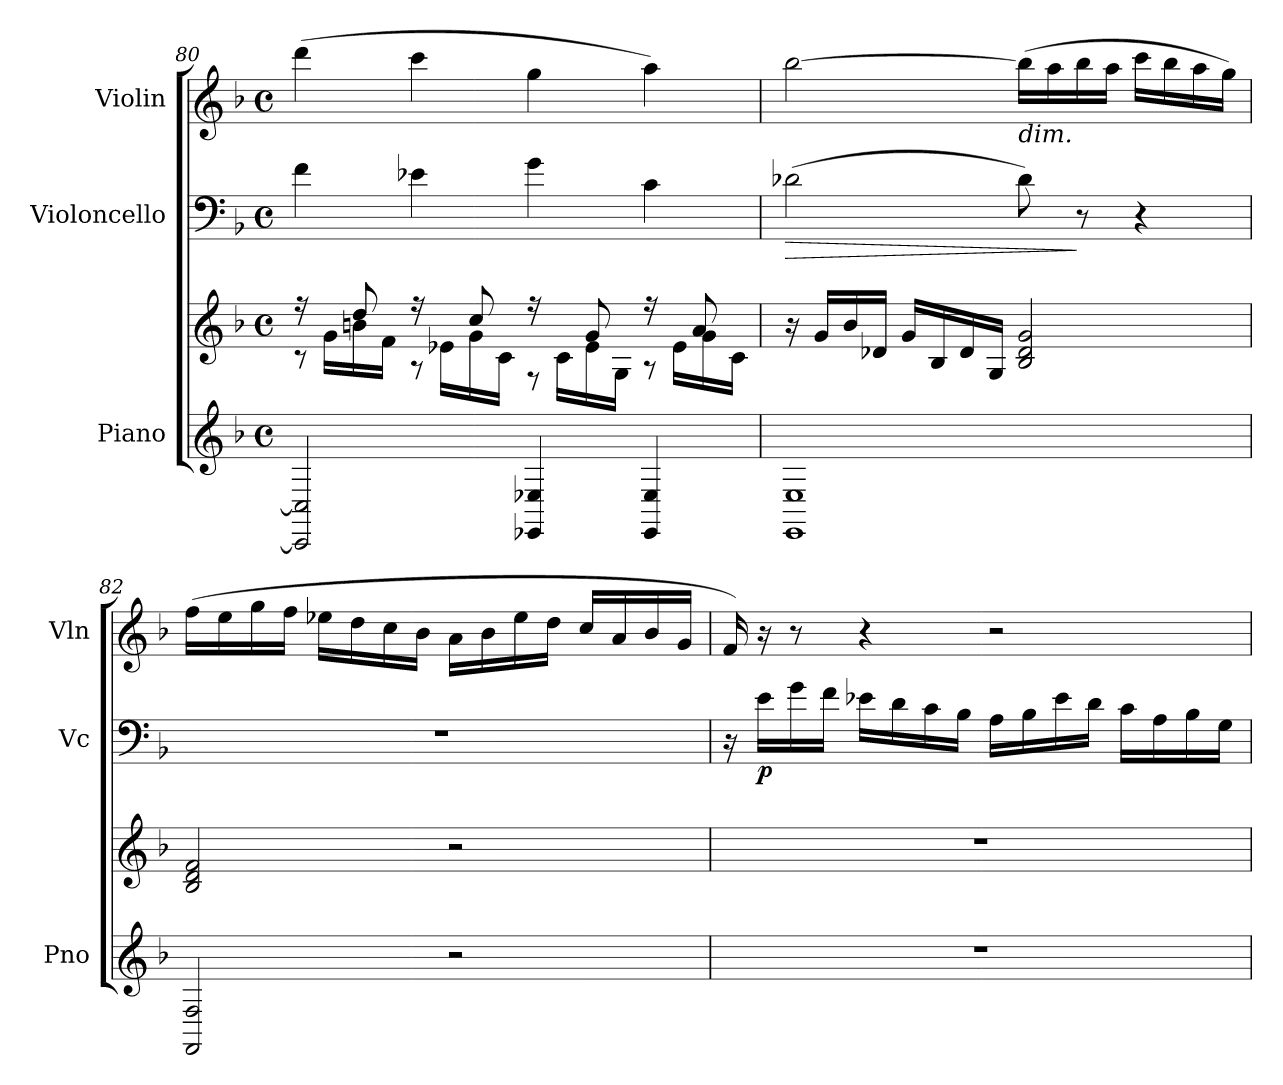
**kern	**kern	**kern	**dynam	**kern
*part3	*part3	*part2	*part2	*part1
*staff4	*staff3	*staff2	*staff2	*staff1
*I"Piano	*	*I"Violoncello	*	*I"Violin
*I'Pno	*	*I'Vc	*	*I'Vln
*clefG2	*clefG2	*clefF4	*	*clefG2
*k[b-]	*k[b-]	*k[b-]	*	*k[b-]
*M4/4	*M4/4	*M4/4	*	*M4/4
*met(c)	*met(c)	*met(c)	*	*met(c)
=80	=80	=80	=80	=80
*	*^	*	*	*
2CC/] 2C/]	16r	8r	4f\	.	(>4ddd\
.	16g\LL	.	.	.	.
.	16bn\	8dd/	.	.	.
.	16f\JJ	.	.	.	.
.	16r	8r	4e-X\	.	4ccc\
.	16e-X\LL	.	.	.	.
.	16g\	8cc/	.	.	.
.	16c\JJ	.	.	.	.
4EE-X/ 4E-X/	16r	8r	4g\	.	4gg\
.	16c\LL	.	.	.	.
.	16e-\	8g/	.	.	.
.	16G\JJ	.	.	.	.
4EE-/ 4E-/	16r	8r	4c\	.	4aa\)
.	16e-\LL	.	.	.	.
.	16g\	8a/	.	.	.
.	16c\JJ	.	.	.	.
*	*v	*v	*	*	*
!!LO:LB:g=z
=81	=81	=81	=81	=81
!	!	!	!LO:HP:b	!
1EE 1E	16r	(>2d-X\	>	[2bb-\
.	16g/LL	.	.	.
.	16b-/	.	.	.
.	16d-X/JJ	.	.	.
.	16g/LL	.	.	.
.	16B-/	.	.	.
.	16d-/	.	.	.
.	16G/JJ	.	.	.
!	!	!	!	!LO:TX:b:i:t=dim.
.	2B-/ 2d-/ 2g/	8d-\)	.	(>16bb-\LL]
.	.	.	.	16aa\
.	.	8r	]	16bb-\
.	.	.	.	16aa\JJ
.	.	4r	.	16ccc\LL
.	.	.	.	16bb-\
.	.	.	.	16aa\
.	.	.	.	16gg\JJ)
=82	=82	=82	=82	=82
2FF/ 2F/	2B-/ 2d/ 2f/	1r	.	(>16ff\LL
.	.	.	.	16ee\
.	.	.	.	16gg\
.	.	.	.	16ff\JJ
.	.	.	.	16ee-X\LL
.	.	.	.	16dd\
.	.	.	.	16cc\
.	.	.	.	16b-\JJ
2r	2r	.	.	16a\LL
.	.	.	.	16b-\
.	.	.	.	16ee-\
.	.	.	.	16dd\JJ
.	.	.	.	16cc/LL
.	.	.	.	16a/
.	.	.	.	16b-/
.	.	.	.	16g/JJ
!!LO:PB:g=z
=83	=83	=83	=83	=83
1r	1r	16r	.	16f/)
!	!	!	!LO:DY:b	!
.	.	16e\LL	p	16r
.	.	16g\	.	8r
.	.	16f\JJ	.	.
.	.	16e-X\LL	.	4r
.	.	16d\	.	.
.	.	16c\	.	.
.	.	16B-\JJ	.	.
.	.	16A\LL	.	2r
.	.	16B-\	.	.
.	.	16e-\	.	.
.	.	16d\JJ	.	.
.	.	16c\LL	.	.
.	.	16A\	.	.
.	.	16B-\	.	.
.	.	16G\JJ	.	.
=	=	=	=	=
*-	*-	*-	*-	*-
